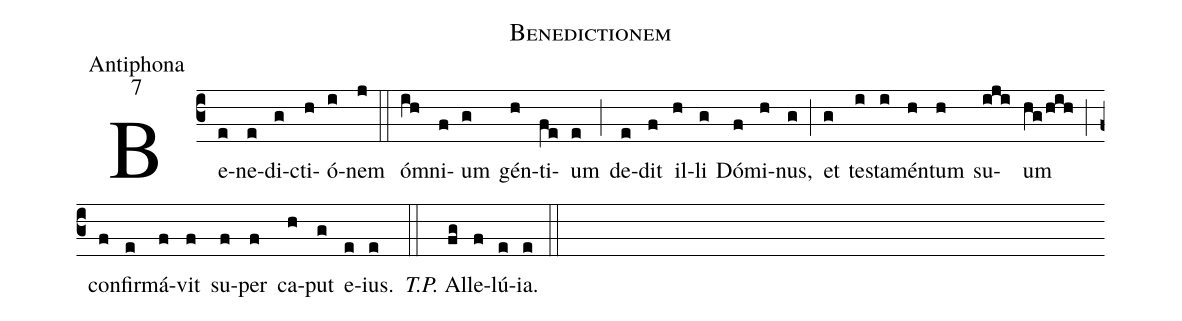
name:Benedictionem;
office-part:Antiphona;
mode:7;
%%
(c3) Be(e)ne(e)di(g)cti(h)ó(i)nem(j) (::)
ó(ih)mni(f)um(g) gén(h)ti(fe)um(e) (;) de(e)dit(f) il(h)li(g) Dó(f)mi(h)nus,(g) (;) et(g) te(i)sta(i)mén(h)tum(h) su(iji)um(hg/hih) (;) con(f)fir(e)má(f)vit(f) su(f)per(f) ca(h)put(g) e(e)ius.(e) (::) <i>T.P.</i> Al(fg)le(f)lú(e)ia.(e) (::)
